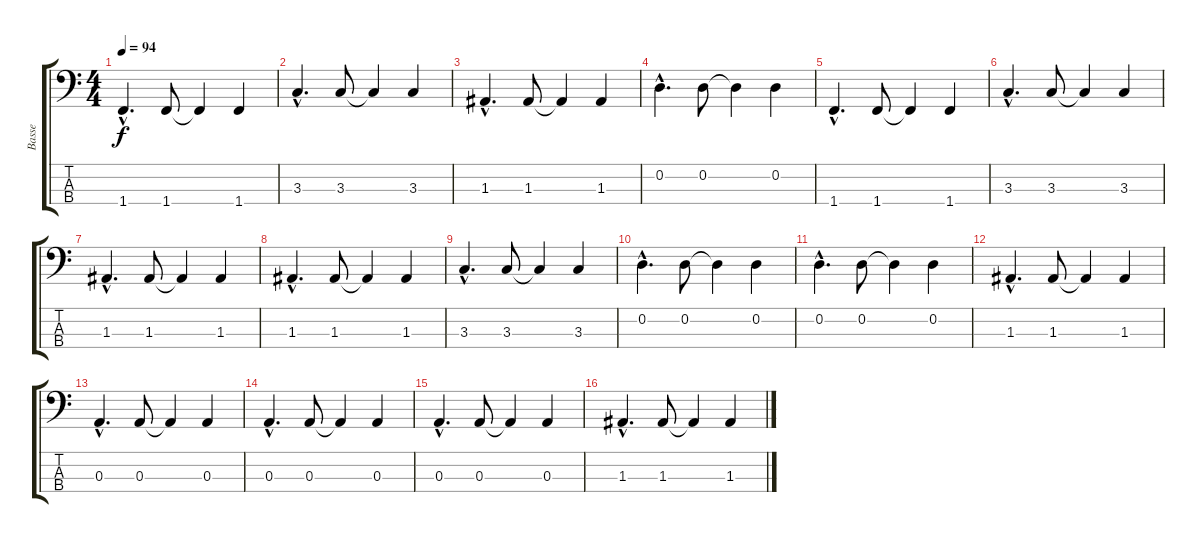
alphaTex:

\track ("Basse" "Basse") {instrument electricbassfinger}
\staff {score tabs}
\tuning (G2 D2 A1 E1) {hide}
\ts (4 4)
\tempo 94
\clef f4
\ks c
1.4{hac}.4{d dy f} 1.4.8 1.4{t}.4 1.4.4 |
3.3{hac}.4{d} 3.3.8 3.3{t}.4 3.3.4 |
1.3{hac}.4{d} 1.3.8 1.3{t}.4 1.3.4 |
0.2{hac}.4{d} 0.2.8 0.2{t}.4 0.2.4 |
1.4{hac}.4{d} 1.4.8 1.4{t}.4 1.4.4 |
3.3{hac}.4{d} 3.3.8 3.3{t}.4 3.3.4 |
1.3{hac}.4{d} 1.3.8 1.3{t}.4 1.3.4 |
1.3{hac}.4{d} 1.3.8 1.3{t}.4 1.3.4 |
3.3{hac}.4{d} 3.3.8 3.3{t}.4 3.3.4 |
0.2{hac}.4{d} 0.2.8 0.2{t}.4 0.2.4 |
0.2{hac}.4{d} 0.2.8 0.2{t}.4 0.2.4 |
1.3{hac}.4{d} 1.3.8 1.3{t}.4 1.3.4 |
0.3{hac}.4{d} 0.3.8 0.3{t}.4 0.3.4 |
0.3{hac}.4{d} 0.3.8 0.3{t}.4 0.3.4 |
0.3{hac}.4{d} 0.3.8 0.3{t}.4 0.3.4 |
1.3{hac}.4{d} 1.3.8 1.3{t}.4 1.3.4
